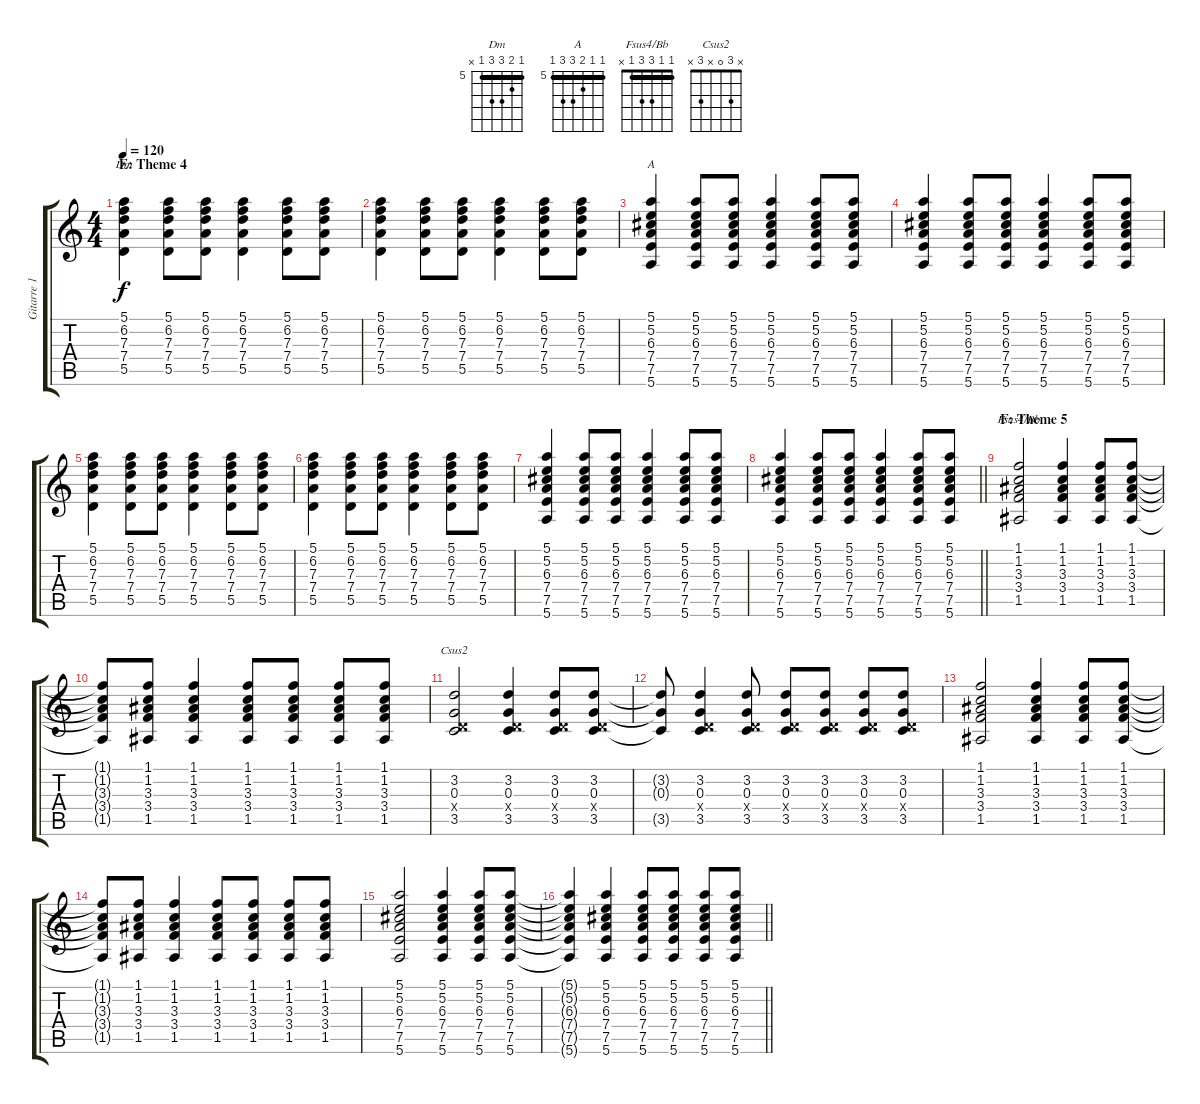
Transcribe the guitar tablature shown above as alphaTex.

\track ("Gitarre 1" "Gitarre 1") {instrument acousticguitarsteel}
\staff {score tabs}
\tuning (E4 B3 G3 D3 A2 E2) {hide}
\chord ("Dm" 5 6 7 7 5 x) {firstfret 5 barre 5}
\chord ("A" 5 5 6 7 7 5) {firstfret 5 barre 5}
\chord ("Fsus4/Bb" 1 1 3 3 1 x) {barre 1}
\chord ("Csus2" x 3 0 x 3 x)
\ts (4 4)
\section ("" "E: Theme 4")
\tempo 120
\clef g2
\ks c
(5.1 6.2 7.3 7.4 5.5).4{ch "Dm" dy f volume 10} (5.1 6.2 7.3 7.4 5.5).8 (5.1 6.2 7.3 7.4 5.5).8 (5.1 6.2 7.3 7.4 5.5).4 (5.1 6.2 7.3 7.4 5.5).8 (5.1 6.2 7.3 7.4 5.5).8 |
(5.1 6.2 7.3 7.4 5.5).4 (5.1 6.2 7.3 7.4 5.5).8 (5.1 6.2 7.3 7.4 5.5).8 (5.1 6.2 7.3 7.4 5.5).4 (5.1 6.2 7.3 7.4 5.5).8 (5.1 6.2 7.3 7.4 5.5).8 |
(5.1 5.2 6.3 7.4 7.5 5.6).4{ch "A"} (5.1 5.2 6.3 7.4 7.5 5.6).8 (5.1 5.2 6.3 7.4 7.5 5.6).8 (5.1 5.2 6.3 7.4 7.5 5.6).4 (5.1 5.2 6.3 7.4 7.5 5.6).8 (5.1 5.2 6.3 7.4 7.5 5.6).8 |
(5.1 5.2 6.3 7.4 7.5 5.6).4 (5.1 5.2 6.3 7.4 7.5 5.6).8 (5.1 5.2 6.3 7.4 7.5 5.6).8 (5.1 5.2 6.3 7.4 7.5 5.6).4 (5.1 5.2 6.3 7.4 7.5 5.6).8 (5.1 5.2 6.3 7.4 7.5 5.6).8 |
(5.1 6.2 7.3 7.4 5.5).4 (5.1 6.2 7.3 7.4 5.5).8 (5.1 6.2 7.3 7.4 5.5).8 (5.1 6.2 7.3 7.4 5.5).4 (5.1 6.2 7.3 7.4 5.5).8 (5.1 6.2 7.3 7.4 5.5).8 |
(5.1 6.2 7.3 7.4 5.5).4 (5.1 6.2 7.3 7.4 5.5).8 (5.1 6.2 7.3 7.4 5.5).8 (5.1 6.2 7.3 7.4 5.5).4 (5.1 6.2 7.3 7.4 5.5).8 (5.1 6.2 7.3 7.4 5.5).8 |
(5.1 5.2 6.3 7.4 7.5 5.6).4 (5.1 5.2 6.3 7.4 7.5 5.6).8 (5.1 5.2 6.3 7.4 7.5 5.6).8 (5.1 5.2 6.3 7.4 7.5 5.6).4 (5.1 5.2 6.3 7.4 7.5 5.6).8 (5.1 5.2 6.3 7.4 7.5 5.6).8 |
\barLineRight lightlight
(5.1 5.2 6.3 7.4 7.5 5.6).4 (5.1 5.2 6.3 7.4 7.5 5.6).8 (5.1 5.2 6.3 7.4 7.5 5.6).8 (5.1 5.2 6.3 7.4 7.5 5.6).4 (5.1 5.2 6.3 7.4 7.5 5.6).8 (5.1 5.2 6.3 7.4 7.5 5.6).8 |
\section ("" "F: Theme 5")
(1.1 1.2 3.3 3.4 1.5).2{ch "Fsus4/Bb"} (1.1 1.2 3.3 3.4 1.5).4 (1.1 1.2 3.3 3.4 1.5).8 (1.1 1.2 3.3 3.4 1.5).8 |
(1.1{t} 1.2{t} 3.3{t} 3.4{t} 1.5{t}).8 (1.1 1.2 3.3 3.4 1.5).8 (1.1 1.2 3.3 3.4 1.5).4 (1.1 1.2 3.3 3.4 1.5).8 (1.1 1.2 3.3 3.4 1.5).8 (1.1 1.2 3.3 3.4 1.5).8 (1.1 1.2 3.3 3.4 1.5).8 |
(3.2 0.3 0.4{x} 3.5).2{ch "Csus2"} (3.2 0.3 0.4{x} 3.5).4 (3.2 0.3 0.4{x} 3.5).8 (3.2 0.3 0.4{x} 3.5).8 |
(3.2{t} 0.3{t} 3.5{t}).8 (3.2 0.3 0.4{x} 3.5).4 (3.2 0.3 0.4{x} 3.5).8 (3.2 0.3 0.4{x} 3.5).8 (3.2 0.3 0.4{x} 3.5).8 (3.2 0.3 0.4{x} 3.5).8 (3.2 0.3 0.4{x} 3.5).8 |
(1.1 1.2 3.3 3.4 1.5).2 (1.1 1.2 3.3 3.4 1.5).4 (1.1 1.2 3.3 3.4 1.5).8 (1.1 1.2 3.3 3.4 1.5).8 |
(1.1{t} 1.2{t} 3.3{t} 3.4{t} 1.5{t}).8 (1.1 1.2 3.3 3.4 1.5).8 (1.1 1.2 3.3 3.4 1.5).4 (1.1 1.2 3.3 3.4 1.5).8 (1.1 1.2 3.3 3.4 1.5).8 (1.1 1.2 3.3 3.4 1.5).8 (1.1 1.2 3.3 3.4 1.5).8 |
(5.1 5.2 6.3 7.4 7.5 5.6).2 (5.1 5.2 6.3 7.4 7.5 5.6).4 (5.1 5.2 6.3 7.4 7.5 5.6).8 (5.1 5.2 6.3 7.4 7.5 5.6).8 |
\barLineRight lightlight
(5.1{t} 5.2{t} 6.3{t} 7.4{t} 7.5{t} 5.6{t}).4 (5.1 5.2 6.3 7.4 7.5 5.6).4 (5.1 5.2 6.3 7.4 7.5 5.6).8 (5.1 5.2 6.3 7.4 7.5 5.6).8 (5.1 5.2 6.3 7.4 7.5 5.6).8 (5.1 5.2 6.3 7.4 7.5 5.6).8
